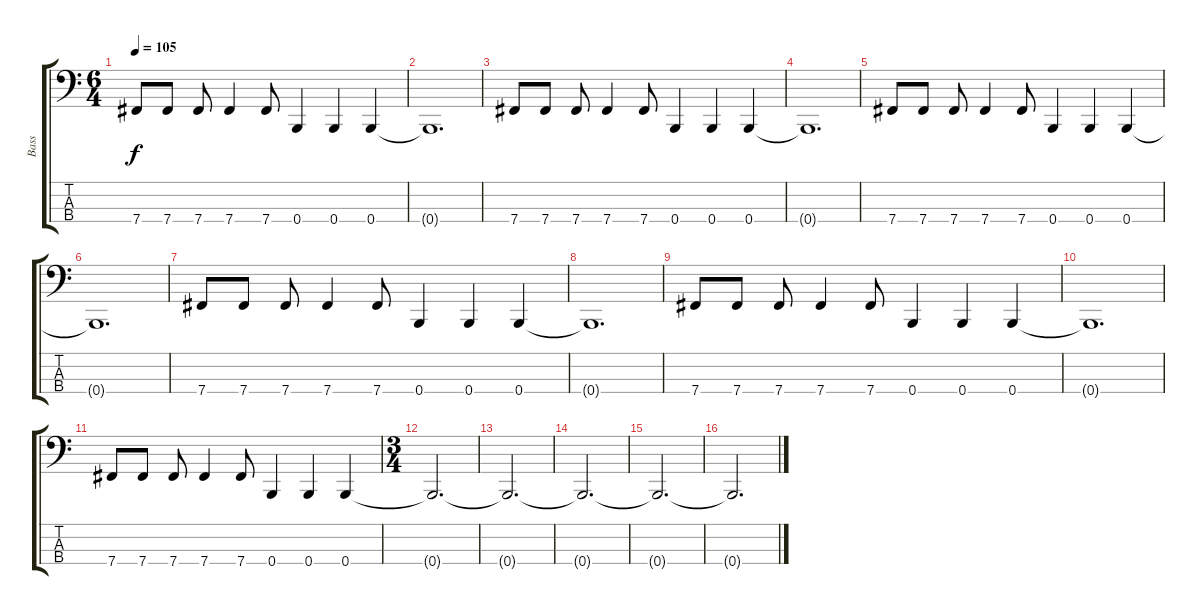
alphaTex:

\track ("Bass" "Bass") {instrument electricbasspick}
\staff {score tabs}
\tuning (E2 B1 Gb1 B0) {hide}
\ts (6 4)
\tempo 105
\clef f4
\ks c
7.4.8{dy f} 7.4.8 7.4.8 7.4.4 7.4.8 0.4.4 0.4.4 0.4.4 |
0.4{t}.1{d} |
7.4.8 7.4.8 7.4.8 7.4.4 7.4.8 0.4.4 0.4.4 0.4.4 |
0.4{t}.1{d} |
7.4.8 7.4.8 7.4.8 7.4.4 7.4.8 0.4.4 0.4.4 0.4.4 |
0.4{t}.1{d} |
7.4.8 7.4.8 7.4.8 7.4.4 7.4.8 0.4.4 0.4.4 0.4.4 |
0.4{t}.1{d} |
7.4.8 7.4.8 7.4.8 7.4.4 7.4.8 0.4.4 0.4.4 0.4.4 |
0.4{t}.1{d} |
7.4.8 7.4.8 7.4.8 7.4.4 7.4.8 0.4.4 0.4.4 0.4.4 |
\ts (3 4)
0.4{t}.2{d} |
0.4{t}.2{d} |
0.4{t}.2{d} |
0.4{t}.2{d} |
0.4{t}.2{d}
